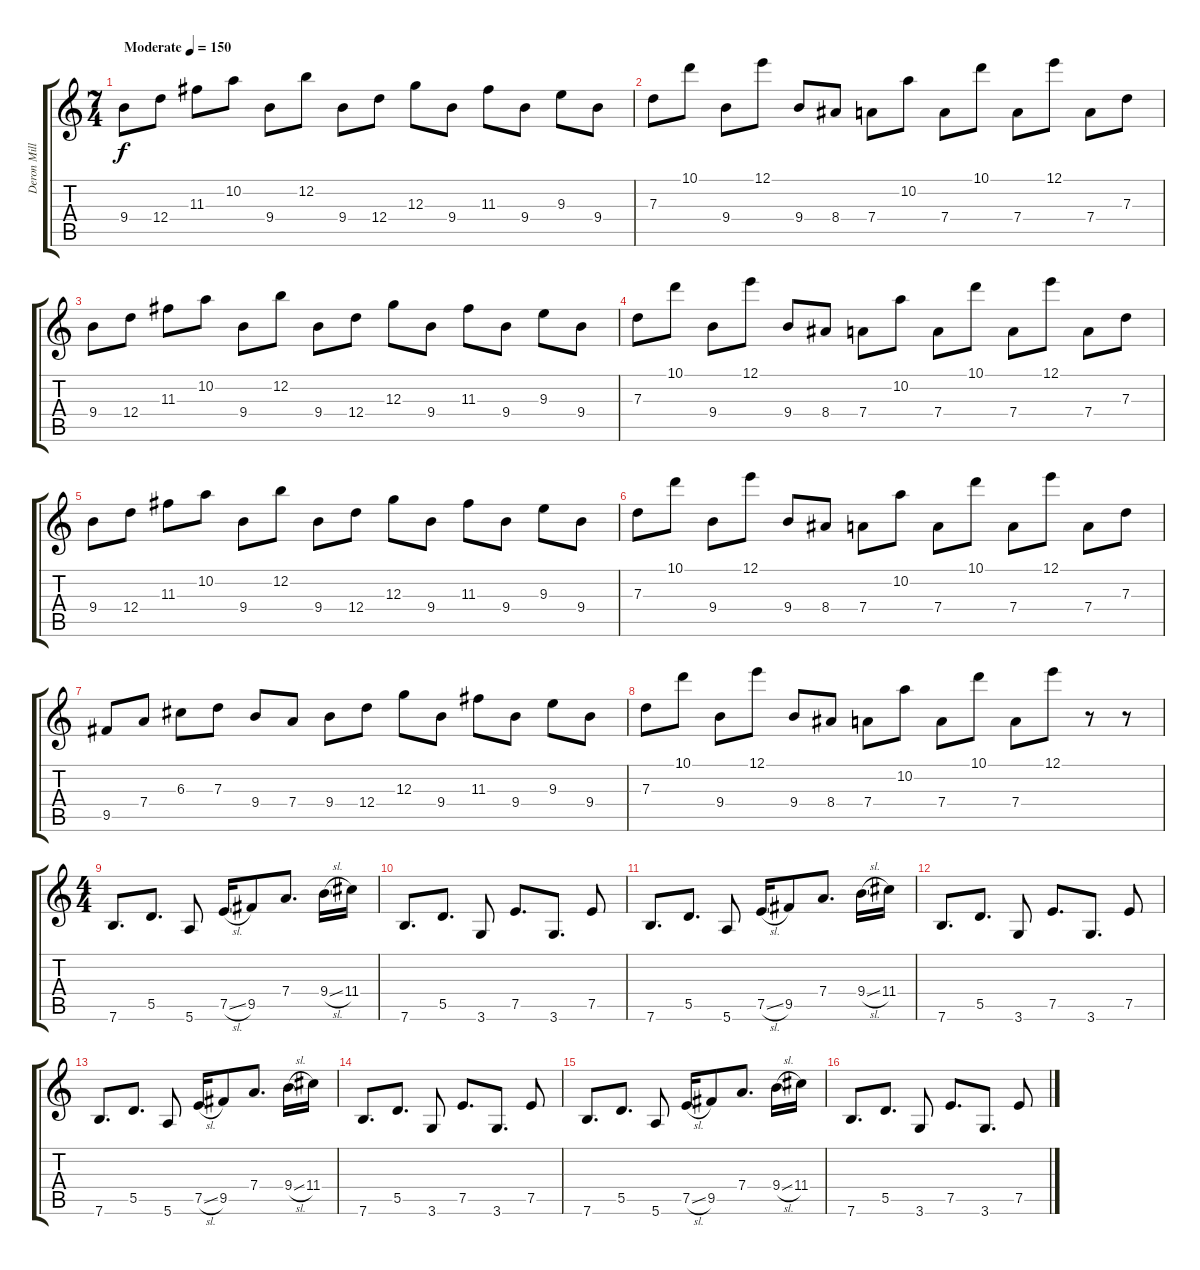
\track ("Deron Miller Right" "Deron Mill") {instrument overdrivenguitar}
\staff {score tabs}
\tuning (E4 B3 G3 D3 A2 E2) {hide}
\ts (7 4)
\tempo (150 "Moderate")
\clef g2
\ks c
9.4.8{dy f instrument overdrivenguitar} 12.4.8 11.3.8 10.2.8 9.4.8 12.2.8 9.4.8 12.4.8 12.3.8 9.4.8 11.3.8 9.4.8 9.3.8 9.4.8 |
7.3.8 10.1.8 9.4.8 12.1.8 9.4.8 8.4.8 7.4.8 10.2.8 7.4.8 10.1.8 7.4.8 12.1.8 7.4.8 7.3.8 |
9.4.8 12.4.8 11.3.8 10.2.8 9.4.8 12.2.8 9.4.8 12.4.8 12.3.8 9.4.8 11.3.8 9.4.8 9.3.8 9.4.8 |
7.3.8 10.1.8 9.4.8 12.1.8 9.4.8 8.4.8 7.4.8 10.2.8 7.4.8 10.1.8 7.4.8 12.1.8 7.4.8 7.3.8 |
9.4.8 12.4.8 11.3.8 10.2.8 9.4.8 12.2.8 9.4.8 12.4.8 12.3.8 9.4.8 11.3.8 9.4.8 9.3.8 9.4.8 |
7.3.8 10.1.8 9.4.8 12.1.8 9.4.8 8.4.8 7.4.8 10.2.8 7.4.8 10.1.8 7.4.8 12.1.8 7.4.8 7.3.8 |
9.5.8 7.4.8 6.3.8 7.3.8 9.4.8 7.4.8 9.4.8 12.4.8 12.3.8 9.4.8 11.3.8 9.4.8 9.3.8 9.4.8 |
7.3.8 10.1.8 9.4.8 12.1.8 9.4.8 8.4.8 7.4.8 10.2.8 7.4.8 10.1.8 7.4.8 12.1.8 r.8 r.8 |
\ts (4 4)
7.6.8{d} 5.5.8{d} 5.6.8 7.5{sl}.16 9.5.8 7.4.8{d} 9.4{sl}.16 11.4.16 |
7.6.8{d} 5.5.8{d} 3.6.8 7.5.8{d} 3.6.8{d} 7.5.8 |
7.6.8{d} 5.5.8{d} 5.6.8 7.5{sl}.16 9.5.8 7.4.8{d} 9.4{sl}.16 11.4.16 |
7.6.8{d} 5.5.8{d} 3.6.8 7.5.8{d} 3.6.8{d} 7.5.8 |
7.6.8{d} 5.5.8{d} 5.6.8 7.5{sl}.16 9.5.8 7.4.8{d} 9.4{sl}.16 11.4.16 |
7.6.8{d} 5.5.8{d} 3.6.8 7.5.8{d} 3.6.8{d} 7.5.8 |
7.6.8{d} 5.5.8{d} 5.6.8 7.5{sl}.16 9.5.8 7.4.8{d} 9.4{sl}.16 11.4.16 |
7.6.8{d} 5.5.8{d} 3.6.8 7.5.8{d} 3.6.8{d} 7.5.8
